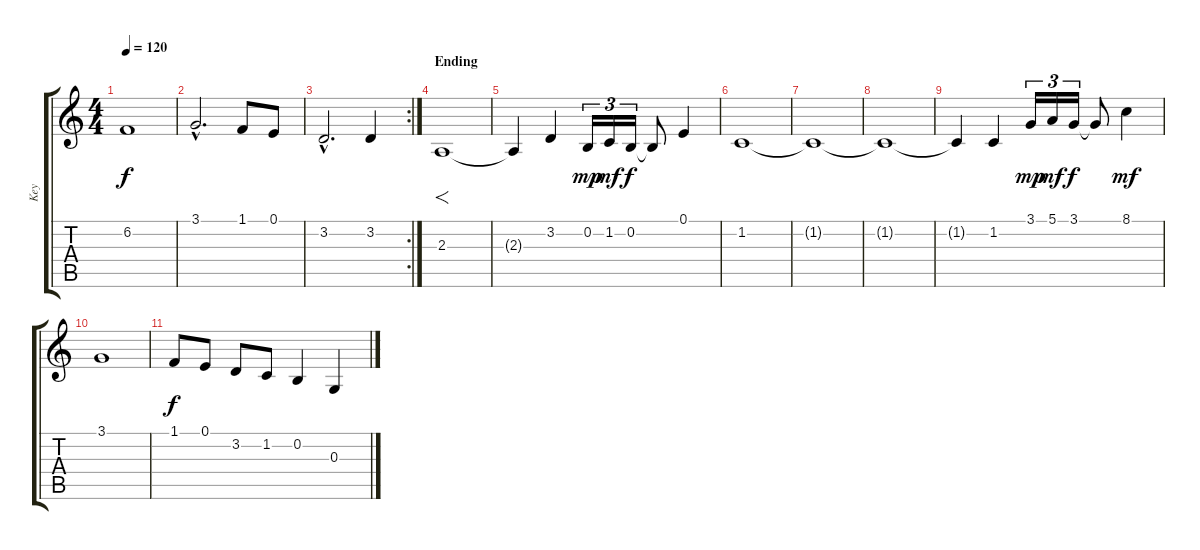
\track ("Key" "Key") {instrument synthstrings1}
\staff {score tabs}
\tuning (E4 B3 G3 D3 A2 E2) {hide}
\ts (4 4)
\tempo 120
\clef g2
\ks c
6.2{t}.1{dy f} |
3.1{hac}.2{d} 1.1.8 0.1.8 |
\rc 2
3.2{hac}.2{d} 3.2.4 |
\section ("" "Ending")
2.3.1{f} |
2.3{t}.4 3.2.4 0.2.16{tu (3 2) dy mp} 1.2.16{tu (3 2) dy mf} 0.2.16{tu (3 2) dy f} 0.2{t}.8 0.1.4 |
1.2.1 |
1.2{t}.1 |
1.2{t}.1 |
1.2{t}.4 1.2.4 3.1.16{tu (3 2) dy mp} 5.1.16{tu (3 2) dy mf} 3.1.16{tu (3 2) dy f} 3.1{t}.8 8.1.4{dy mf} |
3.1.1 |
1.1.8{dy f} 0.1.8 3.2.8 1.2.8 0.2.4 0.3.4
